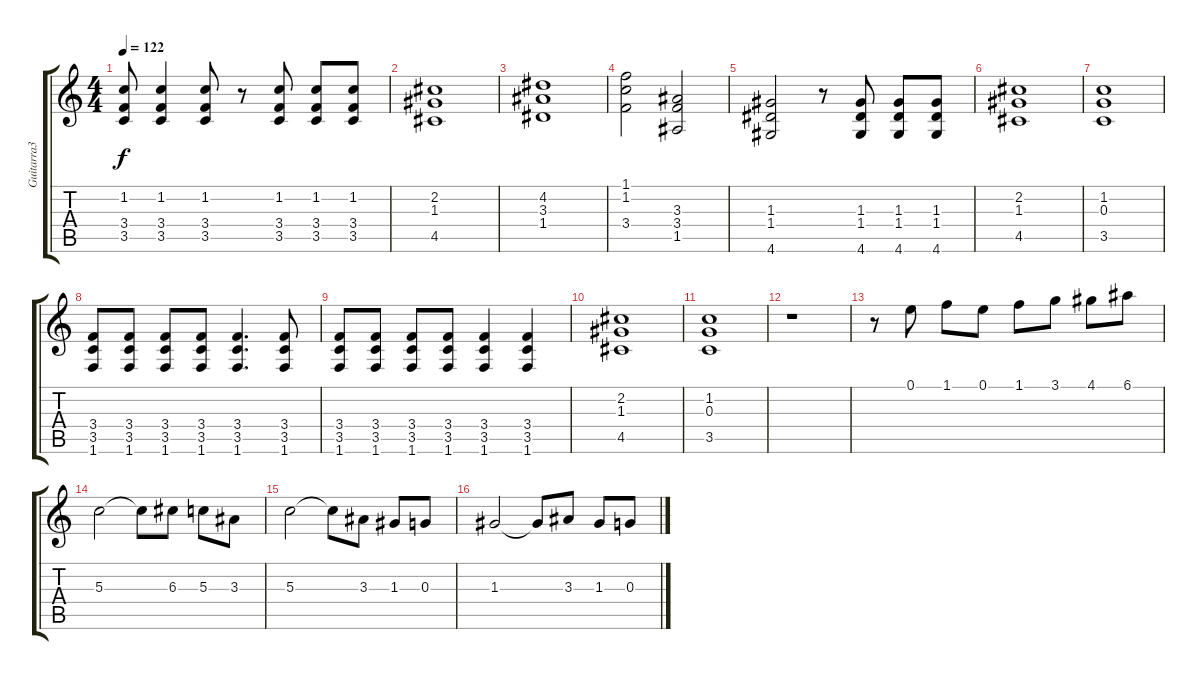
\track ("Guitarra3" "Guitarra3") {instrument distortionguitar}
\staff {score tabs}
\tuning (E4 B3 G3 D3 A2 E2) {hide}
\ts (4 4)
\tempo 122
\clef g2
\ks c
(1.2 3.4 3.5).8{dy f} (1.2 3.4 3.5).4 (1.2 3.4 3.5).8 r.8 (1.2 3.4 3.5).8 (1.2 3.4 3.5).8 (1.2 3.4 3.5).8 |
(2.2 1.3 4.5).1 |
(4.2 3.3 1.4).1 |
(1.1 1.2 3.4).2 (3.3 3.4 1.5).2 |
(1.3 1.4 4.6).2 r.8 (1.3 1.4 4.6).8 (1.3 1.4 4.6).8 (1.3 1.4 4.6).8 |
(2.2 1.3 4.5).1 |
(1.2 0.3 3.5).1 |
(3.4 3.5 1.6).8 (3.4 3.5 1.6).8 (3.4 3.5 1.6).8 (3.4 3.5 1.6).8 (3.4 3.5 1.6).4{d} (3.4 3.5 1.6).8 |
(3.4 3.5 1.6).8 (3.4 3.5 1.6).8 (3.4 3.5 1.6).8 (3.4 3.5 1.6).8 (3.4 3.5 1.6).4 (3.4 3.5 1.6).4 |
(2.2 1.3 4.5).1 |
(1.2 0.3 3.5).1 |
r.1 |
r.8 0.1.8{volume 16} 1.1.8 0.1.8 1.1.8 3.1.8 4.1.8 6.1.8 |
5.3.2 5.3{t}.8 6.3.8 5.3.8 3.3.8 |
5.3.2 5.3{t}.8 3.3.8 1.3.8 0.3.8 |
1.3.2 1.3{t}.8 3.3.8 1.3.8 0.3.8
